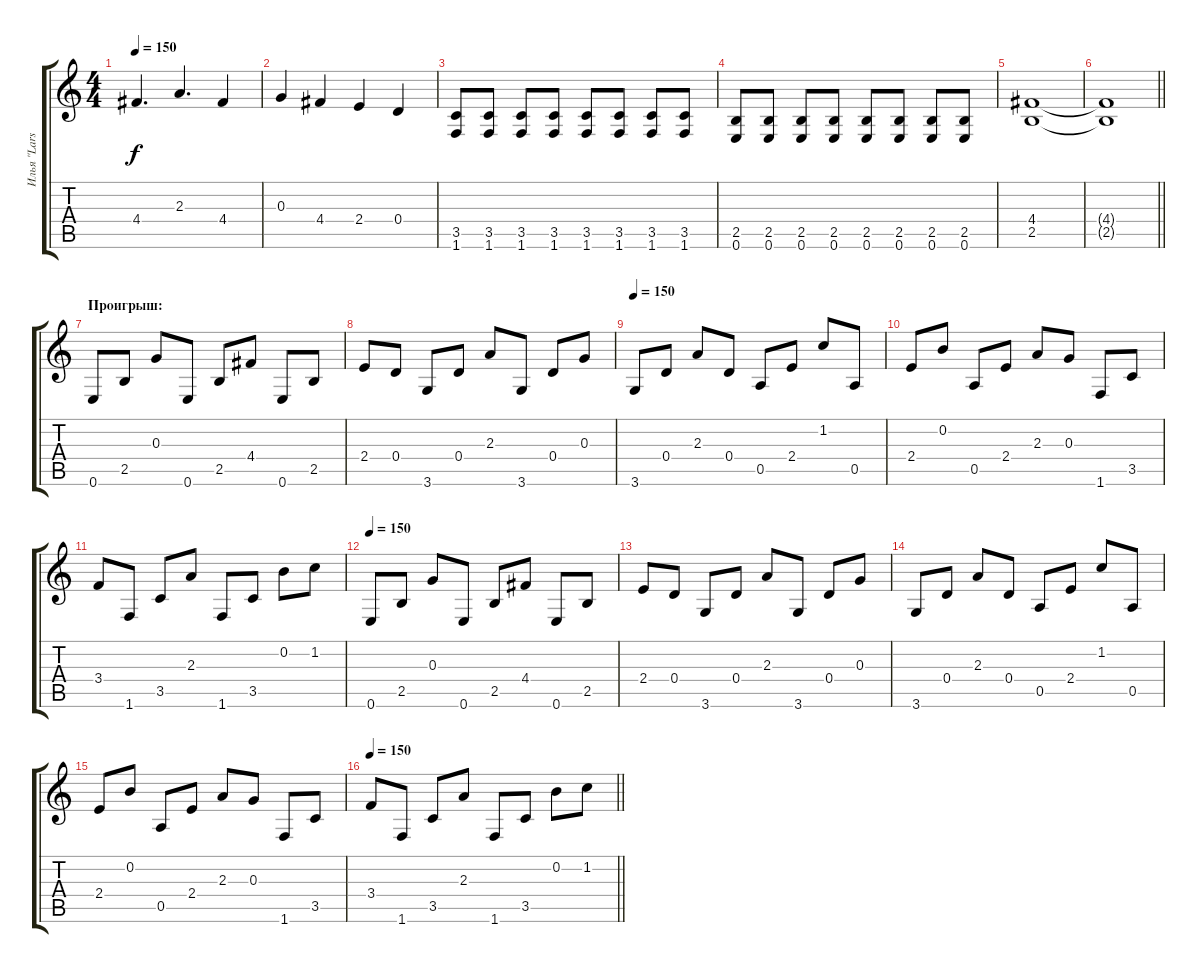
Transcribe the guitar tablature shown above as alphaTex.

\track ("Илья \"Lars\" Мамонтов" "Илья \"Lars") {instrument distortionguitar}
\staff {score tabs}
\tuning (E4 B3 G3 D3 A2 E2) {hide}
\ts (4 4)
\tempo 150
\clef g2
\ks c
4.4.4{d dy f} 2.3.4{d} 4.4.4 |
0.3.4 4.4.4 2.4.4 0.4.4 |
(3.5 1.6).8 (3.5 1.6).8 (3.5 1.6).8 (3.5 1.6).8 (3.5 1.6).8 (3.5 1.6).8 (3.5 1.6).8 (3.5 1.6).8 |
(2.5 0.6).8 (2.5 0.6).8 (2.5 0.6).8 (2.5 0.6).8 (2.5 0.6).8 (2.5 0.6).8 (2.5 0.6).8 (2.5 0.6).8 |
(4.4 2.5).1 |
\barLineRight lightlight
(4.4{t} 2.5{t}).1 |
\section ("" "Проигрыш:")
0.6.8 2.5.8 0.3.8 0.6.8 2.5.8 4.4.8 0.6.8 2.5.8 |
2.4.8 0.4.8 3.6.8 0.4.8 2.3.8 3.6.8 0.4.8 0.3.8 |
\tempo 150
3.6.8 0.4.8 2.3.8 0.4.8 0.5.8 2.4.8 1.2.8 0.5.8 |
2.4.8 0.2.8 0.5.8 2.4.8 2.3.8 0.3.8 1.6.8 3.5.8 |
3.4.8 1.6.8 3.5.8 2.3.8 1.6.8 3.5.8 0.2.8 1.2.8 |
\tempo 150
0.6.8 2.5.8 0.3.8 0.6.8 2.5.8 4.4.8 0.6.8 2.5.8 |
2.4.8 0.4.8 3.6.8 0.4.8 2.3.8 3.6.8 0.4.8 0.3.8 |
3.6.8 0.4.8 2.3.8 0.4.8 0.5.8 2.4.8 1.2.8 0.5.8 |
2.4.8 0.2.8 0.5.8 2.4.8 2.3.8 0.3.8 1.6.8 3.5.8 |
\tempo 150
\barLineRight lightlight
3.4.8 1.6.8 3.5.8 2.3.8 1.6.8 3.5.8 0.2.8 1.2.8
